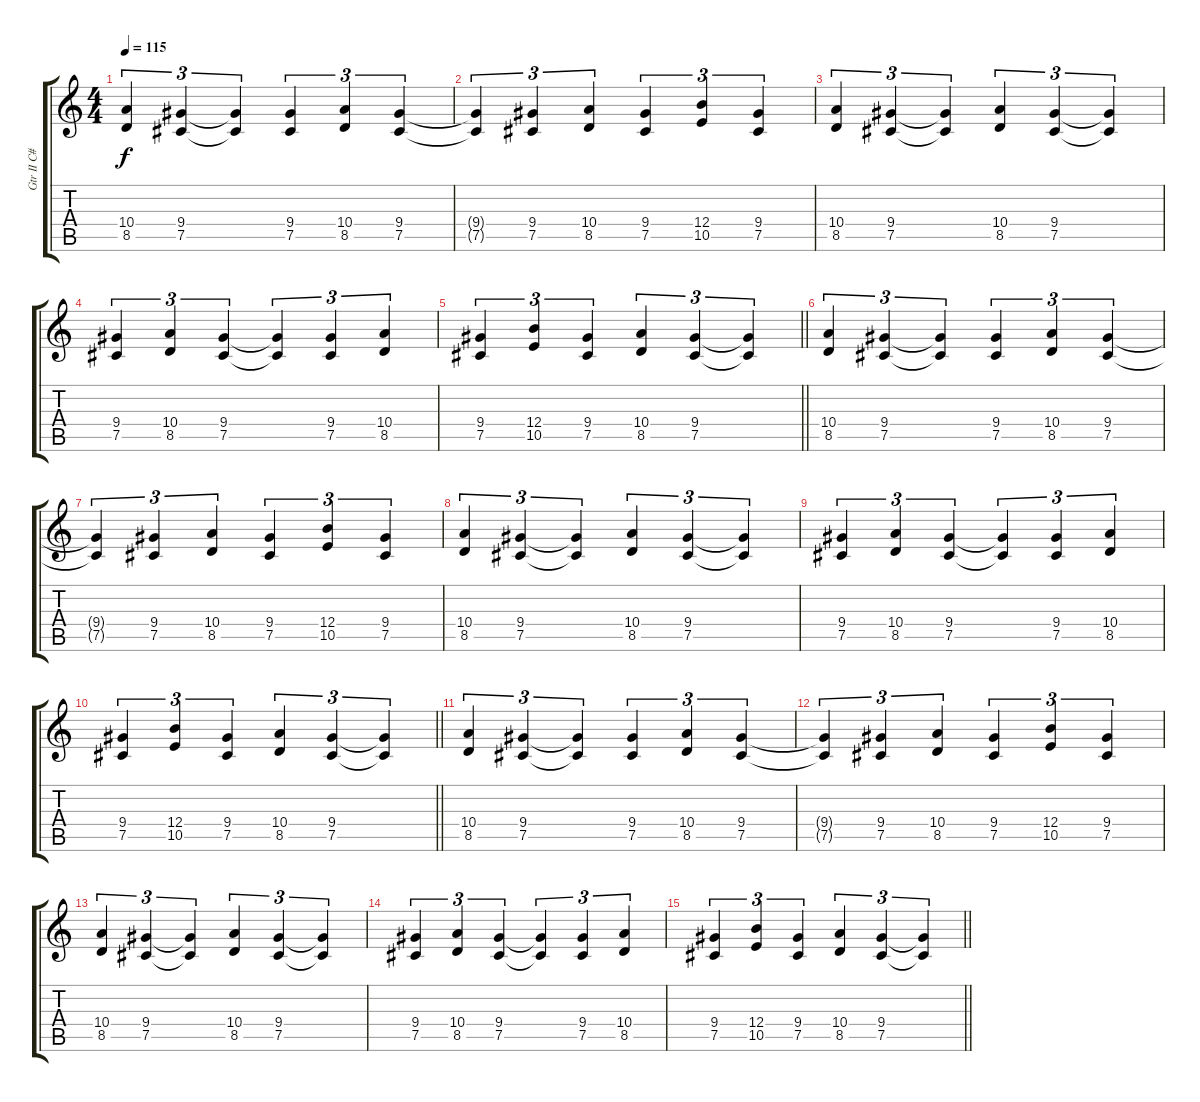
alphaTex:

\track ("Gtr II C#" "Gtr II C#") {instrument distortionguitar}
\staff {score tabs}
\tuning (Db4 Ab3 E3 B2 Gb2 Db2) {hide}
\ts (4 4)
\tempo 115
\clef g2
\ks c
(10.4 8.5).4{tu (3 2) dy f} (9.4 7.5).4{tu (3 2)} (9.4{t} 7.5{t}).4{tu (3 2)} (9.4 7.5).4{tu (3 2)} (10.4 8.5).4{tu (3 2)} (9.4 7.5).4{tu (3 2)} |
(9.4{t} 7.5{t}).4{tu (3 2)} (9.4 7.5).4{tu (3 2)} (10.4 8.5).4{tu (3 2)} (9.4 7.5).4{tu (3 2)} (12.4 10.5).4{tu (3 2)} (9.4 7.5).4{tu (3 2)} |
(10.4 8.5).4{tu (3 2)} (9.4 7.5).4{tu (3 2)} (9.4{t} 7.5{t}).4{tu (3 2)} (10.4 8.5).4{tu (3 2)} (9.4 7.5).4{tu (3 2)} (9.4{t} 7.5{t}).4{tu (3 2)} |
(9.4 7.5).4{tu (3 2)} (10.4 8.5).4{tu (3 2)} (9.4 7.5).4{tu (3 2)} (9.4{t} 7.5{t}).4{tu (3 2)} (9.4 7.5).4{tu (3 2)} (10.4 8.5).4{tu (3 2)} |
\barLineRight lightlight
(9.4 7.5).4{tu (3 2)} (12.4 10.5).4{tu (3 2)} (9.4 7.5).4{tu (3 2)} (10.4 8.5).4{tu (3 2)} (9.4 7.5).4{tu (3 2)} (9.4{t} 7.5{t}).4{tu (3 2)} |
(10.4 8.5).4{tu (3 2)} (9.4 7.5).4{tu (3 2)} (9.4{t} 7.5{t}).4{tu (3 2)} (9.4 7.5).4{tu (3 2)} (10.4 8.5).4{tu (3 2)} (9.4 7.5).4{tu (3 2)} |
(9.4{t} 7.5{t}).4{tu (3 2)} (9.4 7.5).4{tu (3 2)} (10.4 8.5).4{tu (3 2)} (9.4 7.5).4{tu (3 2)} (12.4 10.5).4{tu (3 2)} (9.4 7.5).4{tu (3 2)} |
(10.4 8.5).4{tu (3 2)} (9.4 7.5).4{tu (3 2)} (9.4{t} 7.5{t}).4{tu (3 2)} (10.4 8.5).4{tu (3 2)} (9.4 7.5).4{tu (3 2)} (9.4{t} 7.5{t}).4{tu (3 2)} |
(9.4 7.5).4{tu (3 2)} (10.4 8.5).4{tu (3 2)} (9.4 7.5).4{tu (3 2)} (9.4{t} 7.5{t}).4{tu (3 2)} (9.4 7.5).4{tu (3 2)} (10.4 8.5).4{tu (3 2)} |
\barLineRight lightlight
(9.4 7.5).4{tu (3 2)} (12.4 10.5).4{tu (3 2)} (9.4 7.5).4{tu (3 2)} (10.4 8.5).4{tu (3 2)} (9.4 7.5).4{tu (3 2)} (9.4{t} 7.5{t}).4{tu (3 2)} |
(10.4 8.5).4{tu (3 2)} (9.4 7.5).4{tu (3 2)} (9.4{t} 7.5{t}).4{tu (3 2)} (9.4 7.5).4{tu (3 2)} (10.4 8.5).4{tu (3 2)} (9.4 7.5).4{tu (3 2)} |
(9.4{t} 7.5{t}).4{tu (3 2)} (9.4 7.5).4{tu (3 2)} (10.4 8.5).4{tu (3 2)} (9.4 7.5).4{tu (3 2)} (12.4 10.5).4{tu (3 2)} (9.4 7.5).4{tu (3 2)} |
(10.4 8.5).4{tu (3 2)} (9.4 7.5).4{tu (3 2)} (9.4{t} 7.5{t}).4{tu (3 2)} (10.4 8.5).4{tu (3 2)} (9.4 7.5).4{tu (3 2)} (9.4{t} 7.5{t}).4{tu (3 2)} |
(9.4 7.5).4{tu (3 2)} (10.4 8.5).4{tu (3 2)} (9.4 7.5).4{tu (3 2)} (9.4{t} 7.5{t}).4{tu (3 2)} (9.4 7.5).4{tu (3 2)} (10.4 8.5).4{tu (3 2)} |
\barLineRight lightlight
(9.4 7.5).4{tu (3 2)} (12.4 10.5).4{tu (3 2)} (9.4 7.5).4{tu (3 2)} (10.4 8.5).4{tu (3 2)} (9.4 7.5).4{tu (3 2)} (9.4{t} 7.5{t}).4{tu (3 2)}
